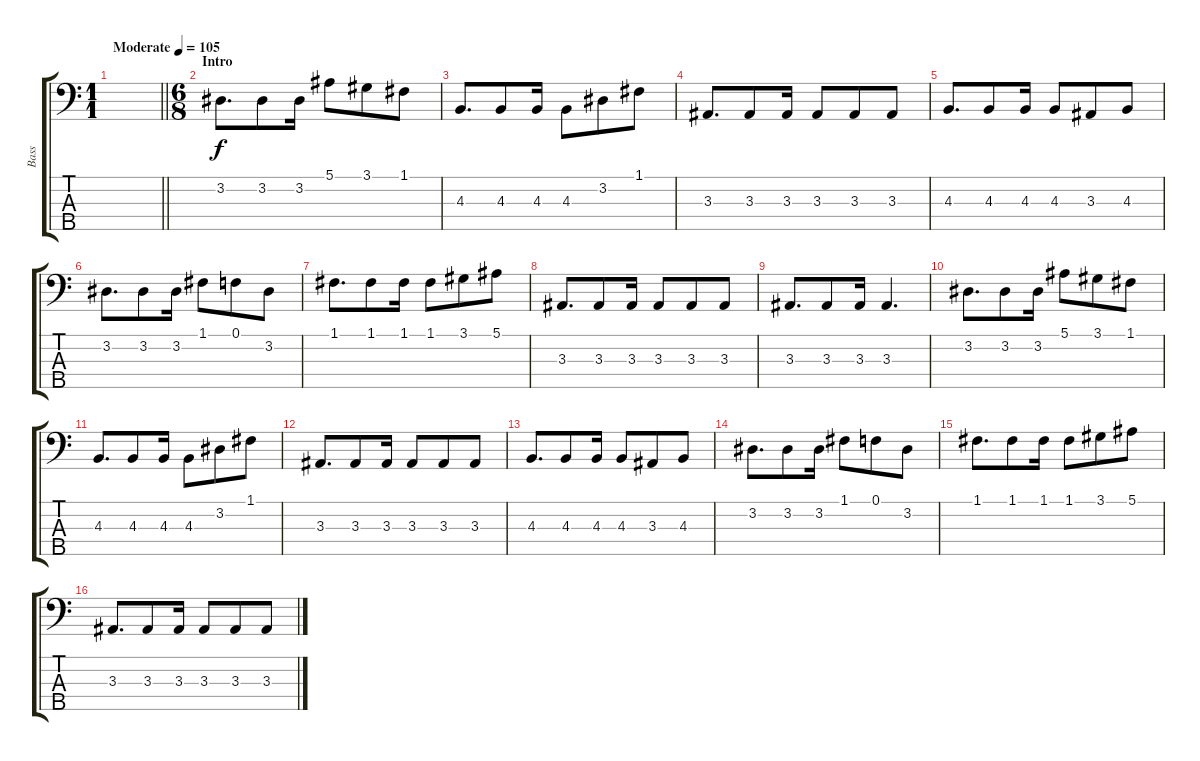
\track ("Bass" "Bass") {instrument electricbassfinger}
\staff {score tabs}
\tuning (F2 C2 G1 D1 A0) {hide}
\ts (1 1)
\tempo (105 "Moderate")
\clef f4
\barLineRight lightlight
\ks c
|
\ts (6 8)
\section ("" "Intro")
3.2.8{d} 3.2.8 3.2.16 5.1.8 3.1.8 1.1.8 |
4.3.8{d} 4.3.8 4.3.16 4.3.8 3.2.8 1.1.8 |
3.3.8{d} 3.3.8 3.3.16 3.3.8 3.3.8 3.3.8 |
4.3.8{d} 4.3.8 4.3.16 4.3.8 3.3.8 4.3.8 |
3.2.8{d} 3.2.8 3.2.16 1.1.8 0.1.8 3.2.8 |
1.1.8{d} 1.1.8 1.1.16 1.1.8 3.1.8 5.1.8 |
3.3.8{d} 3.3.8 3.3.16 3.3.8 3.3.8 3.3.8 |
3.3.8{d} 3.3.8 3.3.16 3.3.4{d} |
3.2.8{d} 3.2.8 3.2.16 5.1.8 3.1.8 1.1.8 |
4.3.8{d} 4.3.8 4.3.16 4.3.8 3.2.8 1.1.8 |
3.3.8{d} 3.3.8 3.3.16 3.3.8 3.3.8 3.3.8 |
4.3.8{d} 4.3.8 4.3.16 4.3.8 3.3.8 4.3.8 |
3.2.8{d} 3.2.8 3.2.16 1.1.8 0.1.8 3.2.8 |
1.1.8{d} 1.1.8 1.1.16 1.1.8 3.1.8 5.1.8 |
3.3.8{d} 3.3.8 3.3.16 3.3.8 3.3.8 3.3.8
